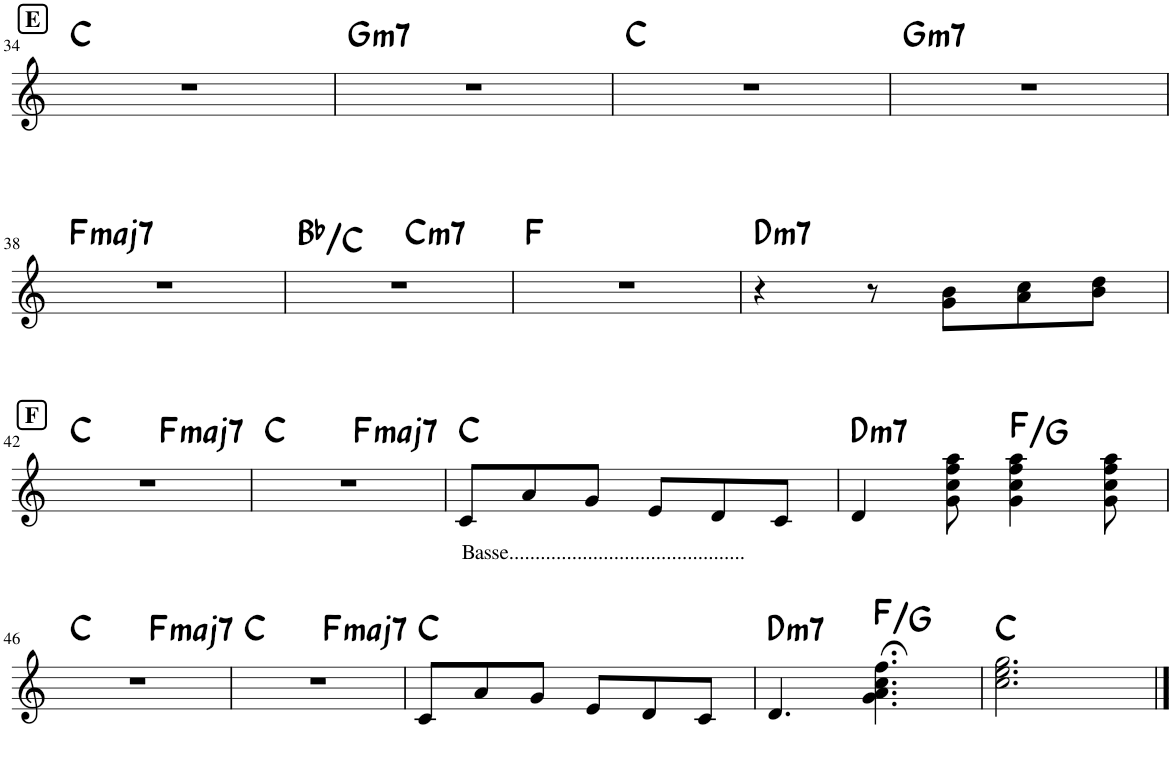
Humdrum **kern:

**kern	**harte
*part1	*part1
*staff1	*
*I"Piano	*
*I'Pno.	*
!!LO:PB:g=z
*clefG2	*
*k[]	*
*M6/8	*
!!LO:REH:place=s1:a:B:cj:fs=11:t=E
=34	=34
2.r	C:maj
=35	=35
!	!LO:H:kt=m7
2.r	G:min7
=36	=36
2.r	C:maj
=37	=37
!	!LO:H:kt=m7
2.r	G:min7
!!LO:LB:g=z
=38	=38
!	!LO:H:kt=maj7
2.r	F:maj7
=39	=39
*^	*
2.r	4.ryy	Bb:maj/2
!	!	!LO:H:kt=m7
.	4.ryy	C:min7
*v	*v	*
=40	=40
2.r	F:maj
=41	=41
!	!LO:H:kt=m7
4r	D:min7
8r	.
8g\ 8b\L	.
8a\ 8cc\	.
8b\ 8dd\J	.
!!LO:LB:g=z
!!LO:REH:place=s1:a:B:cj:fs=11:t=F
=42	=42
*^	*
2.r	4.ryy	C:maj
!	!	!LO:H:kt=maj7
.	4.ryy	F:maj7
=43	=43	=43
2.r	4.ryy	C:maj
!	!	!LO:H:kt=maj7
.	4.ryy	F:maj7
=44	=44	=44
!LO:TX:b:t=Basse.............................................	!	!
*v	*v	*
8c/L	C:maj
8a/	.
8g/J	.
8e/L	.
8d/	.
8c/J	.
=45	=45
!	!LO:H:kt=m7
4d/	D:min7
8g\ 8cc\ 8ff\ 8aa\	.
4g\ 4cc\ 4ff\ 4aa\	F:maj/2
8g\ 8cc\ 8ff\ 8aa\	.
!!LO:LB:g=z
=46	=46
*^	*
2.r	4.ryy	C:maj
!	!	!LO:H:kt=maj7
.	4.ryy	F:maj7
=47	=47	=47
2.r	4.ryy	C:maj
!	!	!LO:H:kt=maj7
.	4.ryy	F:maj7
*v	*v	*
=48	=48
8c/L	C:maj
8a/	.
8g/J	.
8e/L	.
8d/	.
8c/J	.
=49	=49
!	!LO:H:kt=m7
4.d/	D:min7
4.g\;< 4.a\;< 4.cc\;< 4.ff\;<	F:maj/2
=50	=50
2.cc\ 2.ee\ 2.gg\	C:maj
==	==
*-	*-
